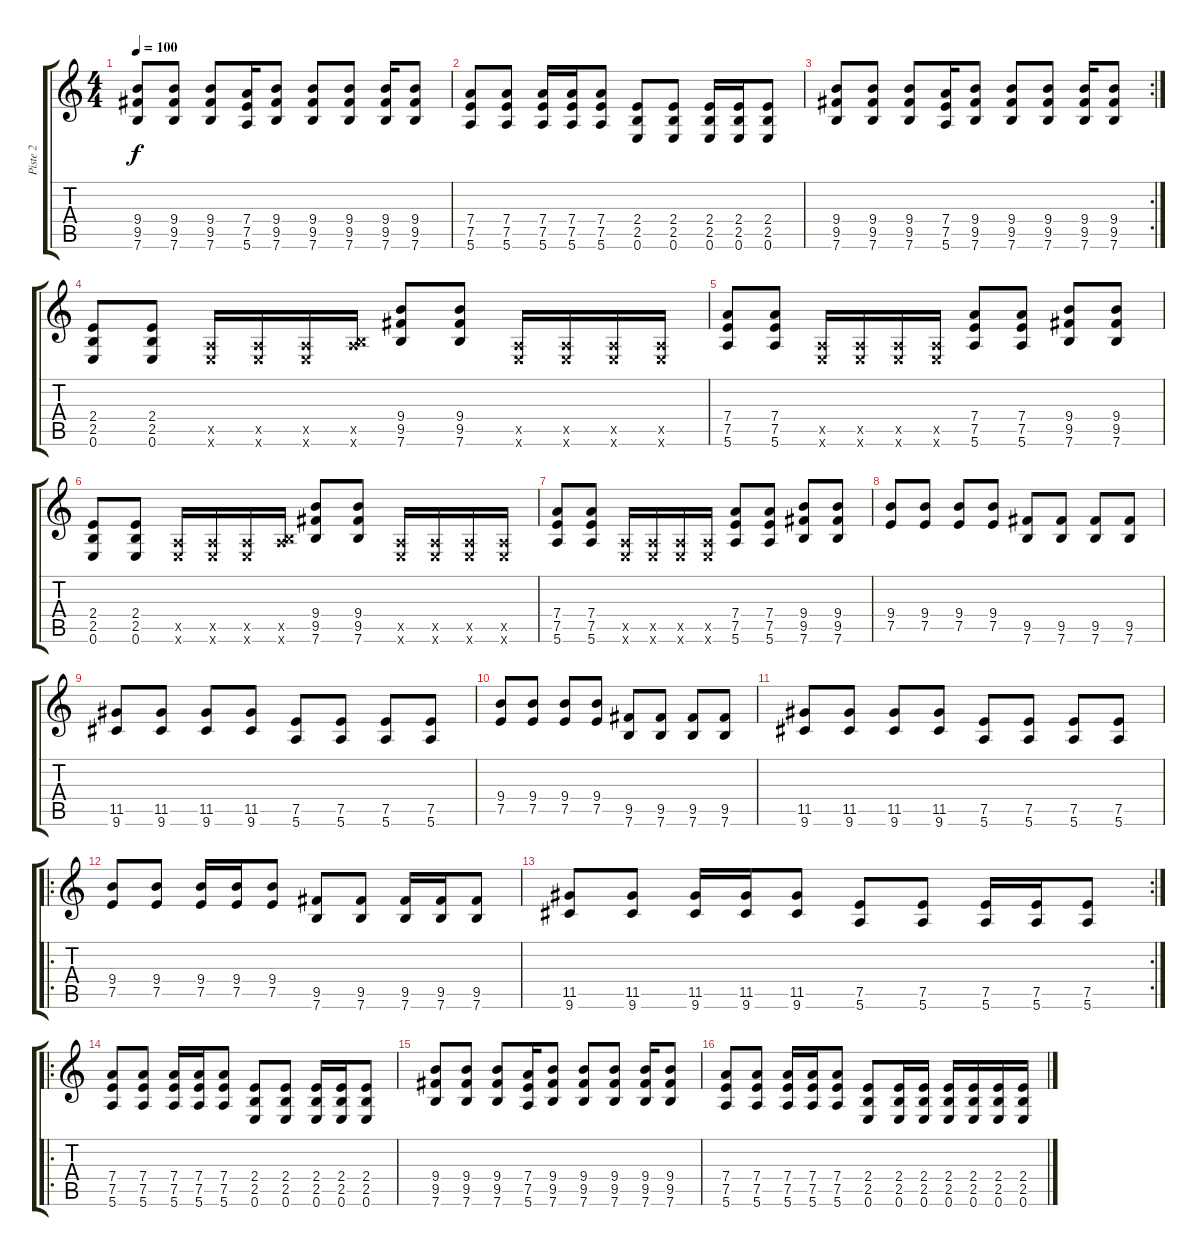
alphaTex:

\track ("Piste 2" "Piste 2") {instrument distortionguitar}
\staff {score tabs}
\tuning (E4 B3 G3 D3 A2 E2) {hide}
\ts (4 4)
\tempo 100
\clef g2
\ks c
(9.4 9.5 7.6).8{dy f} (9.4 9.5 7.6).8 (9.4 9.5 7.6).8 (7.4 7.5 5.6).16 (9.4 9.5 7.6).8 (9.4 9.5 7.6).8 (9.4 9.5 7.6).8 (9.4 9.5 7.6).16 (9.4 9.5 7.6).8 |
(7.4 7.5 5.6).8 (7.4 7.5 5.6).8 (7.4 7.5 5.6).16 (7.4 7.5 5.6).16 (7.4 7.5 5.6).8 (2.4 2.5 0.6).8 (2.4 2.5 0.6).8 (2.4 2.5 0.6).16 (2.4 2.5 0.6).16 (2.4 2.5 0.6).8 |
\rc 2
(9.4 9.5 7.6).8 (9.4 9.5 7.6).8 (9.4 9.5 7.6).8 (7.4 7.5 5.6).16 (9.4 9.5 7.6).8 (9.4 9.5 7.6).8 (9.4 9.5 7.6).8 (9.4 9.5 7.6).16 (9.4 9.5 7.6).8 |
(2.4 2.5 0.6).8 (2.4 2.5 0.6).8 (0.5{x} 0.6{x}).16 (0.5{x} 0.6{x}).16 (0.5{x} 0.6{x}).16 (0.5{x} 7.6{x}).16 (9.4 9.5 7.6).8 (9.4 9.5 7.6).8 (0.5{x} 0.6{x}).16 (0.5{x} 0.6{x}).16 (0.5{x} 0.6{x}).16 (0.5{x} 0.6{x}).16 |
(7.4 7.5 5.6).8 (7.4 7.5 5.6).8 (0.5{x} 0.6{x}).16 (0.5{x} 0.6{x}).16 (0.5{x} 0.6{x}).16 (0.5{x} 0.6{x}).16 (7.4 7.5 5.6).8 (7.4 7.5 5.6).8 (9.4 9.5 7.6).8 (9.4 9.5 7.6).8 |
(2.4 2.5 0.6).8 (2.4 2.5 0.6).8 (0.5{x} 0.6{x}).16 (0.5{x} 0.6{x}).16 (0.5{x} 0.6{x}).16 (0.5{x} 7.6{x}).16 (9.4 9.5 7.6).8 (9.4 9.5 7.6).8 (0.5{x} 0.6{x}).16 (0.5{x} 0.6{x}).16 (0.5{x} 0.6{x}).16 (0.5{x} 0.6{x}).16 |
(7.4 7.5 5.6).8 (7.4 7.5 5.6).8 (0.5{x} 0.6{x}).16 (0.5{x} 0.6{x}).16 (0.5{x} 0.6{x}).16 (0.5{x} 0.6{x}).16 (7.4 7.5 5.6).8 (7.4 7.5 5.6).8 (9.4 9.5 7.6).8 (9.4 9.5 7.6).8 |
(9.4 7.5).8 (9.4 7.5).8 (9.4 7.5).8 (9.4 7.5).8 (9.5 7.6).8 (9.5 7.6).8 (9.5 7.6).8 (9.5 7.6).8 |
(11.5 9.6).8 (11.5 9.6).8 (11.5 9.6).8 (11.5 9.6).8 (7.5 5.6).8 (7.5 5.6).8 (7.5 5.6).8 (7.5 5.6).8 |
(9.4 7.5).8 (9.4 7.5).8 (9.4 7.5).8 (9.4 7.5).8 (9.5 7.6).8 (9.5 7.6).8 (9.5 7.6).8 (9.5 7.6).8 |
(11.5 9.6).8 (11.5 9.6).8 (11.5 9.6).8 (11.5 9.6).8 (7.5 5.6).8 (7.5 5.6).8 (7.5 5.6).8 (7.5 5.6).8 |
\ro
(9.4 7.5).8 (9.4 7.5).8 (9.4 7.5).16 (9.4 7.5).16 (9.4 7.5).8 (9.5 7.6).8 (9.5 7.6).8 (9.5 7.6).16 (9.5 7.6).16 (9.5 7.6).8 |
\rc 2
(11.5 9.6).8 (11.5 9.6).8 (11.5 9.6).16 (11.5 9.6).16 (11.5 9.6).8 (7.5 5.6).8 (7.5 5.6).8 (7.5 5.6).16 (7.5 5.6).16 (7.5 5.6).8 |
\ro
(7.4 7.5 5.6).8 (7.4 7.5 5.6).8 (7.4 7.5 5.6).16 (7.4 7.5 5.6).16 (7.4 7.5 5.6).8 (2.4 2.5 0.6).8 (2.4 2.5 0.6).8 (2.4 2.5 0.6).16 (2.4 2.5 0.6).16 (2.4 2.5 0.6).8 |
(9.4 9.5 7.6).8 (9.4 9.5 7.6).8 (9.4 9.5 7.6).8 (7.4 7.5 5.6).16 (9.4 9.5 7.6).8 (9.4 9.5 7.6).8 (9.4 9.5 7.6).8 (9.4 9.5 7.6).16 (9.4 9.5 7.6).8 |
(7.4 7.5 5.6).8 (7.4 7.5 5.6).8 (7.4 7.5 5.6).16 (7.4 7.5 5.6).16 (7.4 7.5 5.6).8 (2.4 2.5 0.6).8 (2.4 2.5 0.6).16 (2.4 2.5 0.6).16 (2.4 2.5 0.6).16 (2.4 2.5 0.6).16 (2.4 2.5 0.6).16 (2.4 2.5 0.6).16
